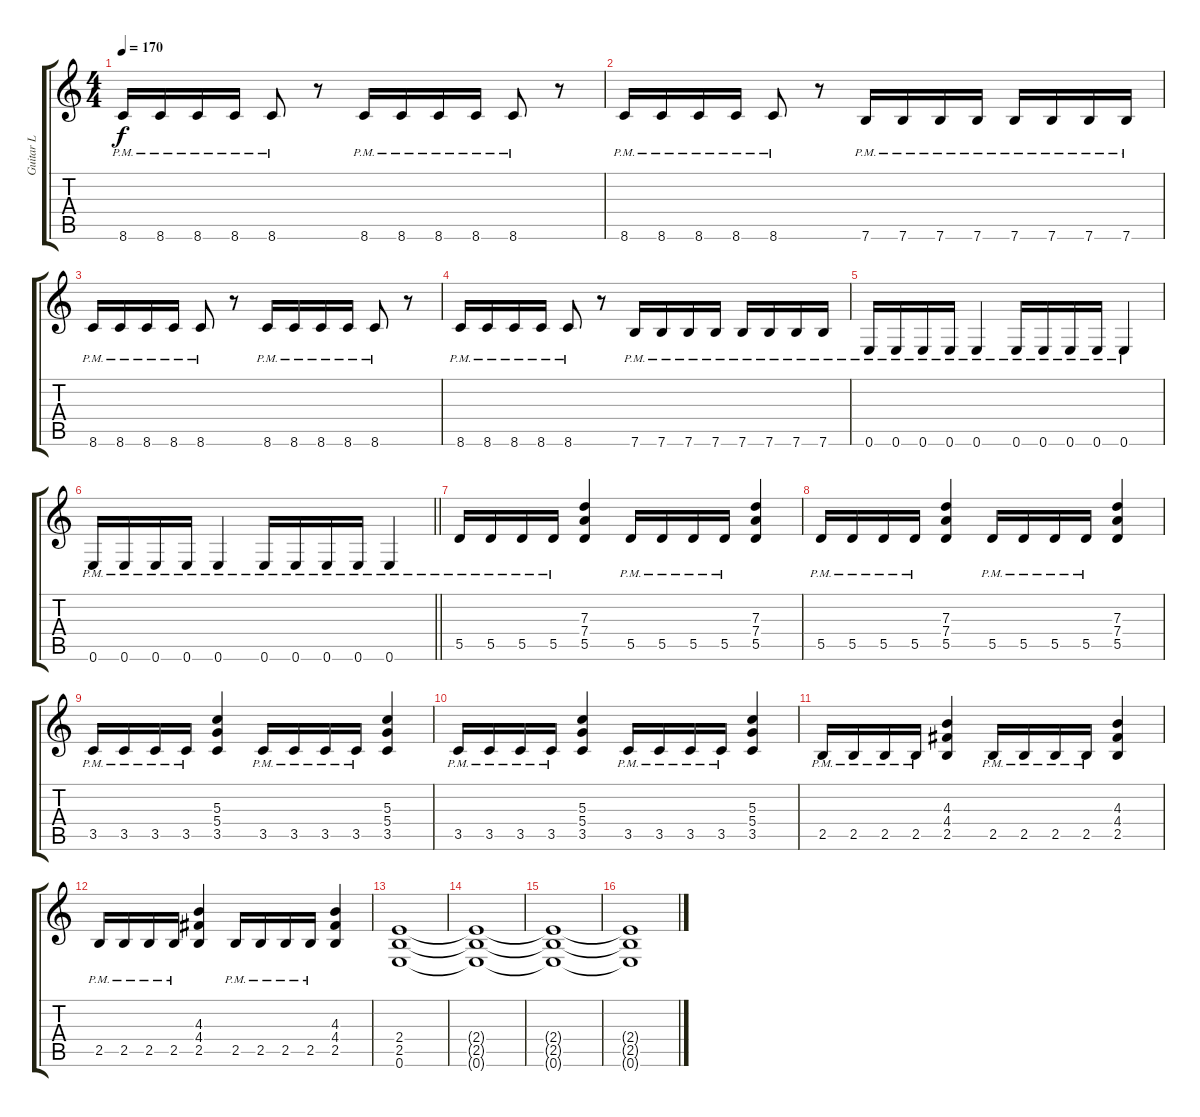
\track ("Guitar L" "Guitar L") {instrument distortionguitar}
\staff {score tabs}
\tuning (E4 B3 G3 D3 A2 E2) {hide}
\ts (4 4)
\tempo 170
\clef g2
\ks c
8.6{pm}.16{dy f} 8.6{pm}.16 8.6{pm}.16 8.6{pm}.16 8.6{pm}.8 r.8 8.6{pm}.16 8.6{pm}.16 8.6{pm}.16 8.6{pm}.16 8.6{pm}.8 r.8 |
8.6{pm}.16 8.6{pm}.16 8.6{pm}.16 8.6{pm}.16 8.6{pm}.8 r.8 7.6{pm}.16 7.6{pm}.16 7.6{pm}.16 7.6{pm}.16 7.6{pm}.16 7.6{pm}.16 7.6{pm}.16 7.6{pm}.16 |
8.6{pm}.16 8.6{pm}.16 8.6{pm}.16 8.6{pm}.16 8.6{pm}.8 r.8 8.6{pm}.16 8.6{pm}.16 8.6{pm}.16 8.6{pm}.16 8.6{pm}.8 r.8 |
8.6{pm}.16 8.6{pm}.16 8.6{pm}.16 8.6{pm}.16 8.6{pm}.8 r.8 7.6{pm}.16 7.6{pm}.16 7.6{pm}.16 7.6{pm}.16 7.6{pm}.16 7.6{pm}.16 7.6{pm}.16 7.6{pm}.16 |
0.6{pm}.16 0.6{pm}.16 0.6{pm}.16 0.6{pm}.16 0.6{pm}.4 0.6{pm}.16 0.6{pm}.16 0.6{pm}.16 0.6{pm}.16 0.6{pm}.4 |
\barLineRight lightlight
0.6{pm}.16 0.6{pm}.16 0.6{pm}.16 0.6{pm}.16 0.6{pm}.4 0.6{pm}.16 0.6{pm}.16 0.6{pm}.16 0.6{pm}.16 0.6{pm}.4 |
\section ("" "")
5.5{pm}.16 5.5{pm}.16 5.5{pm}.16 5.5{pm}.16 (7.3 7.4 5.5).4 5.5{pm}.16 5.5{pm}.16 5.5{pm}.16 5.5{pm}.16 (7.3 7.4 5.5).4 |
5.5{pm}.16 5.5{pm}.16 5.5{pm}.16 5.5{pm}.16 (7.3 7.4 5.5).4 5.5{pm}.16 5.5{pm}.16 5.5{pm}.16 5.5{pm}.16 (7.3 7.4 5.5).4 |
3.5{pm}.16 3.5{pm}.16 3.5{pm}.16 3.5{pm}.16 (5.3 5.4 3.5).4 3.5{pm}.16 3.5{pm}.16 3.5{pm}.16 3.5{pm}.16 (5.3 5.4 3.5).4 |
3.5{pm}.16 3.5{pm}.16 3.5{pm}.16 3.5{pm}.16 (5.3 5.4 3.5).4 3.5{pm}.16 3.5{pm}.16 3.5{pm}.16 3.5{pm}.16 (5.3 5.4 3.5).4 |
2.5{pm}.16 2.5{pm}.16 2.5{pm}.16 2.5{pm}.16 (4.3 4.4 2.5).4 2.5{pm}.16 2.5{pm}.16 2.5{pm}.16 2.5{pm}.16 (4.3 4.4 2.5).4 |
2.5{pm}.16 2.5{pm}.16 2.5{pm}.16 2.5{pm}.16 (4.3 4.4 2.5).4 2.5{pm}.16 2.5{pm}.16 2.5{pm}.16 2.5{pm}.16 (4.3 4.4 2.5).4 |
(2.4 2.5 0.6).1{volume 6} |
(2.4{t} 2.5{t} 0.6{t}).1 |
(2.4{t} 2.5{t} 0.6{t}).1 |
(2.4{t} 2.5{t} 0.6{t}).1
